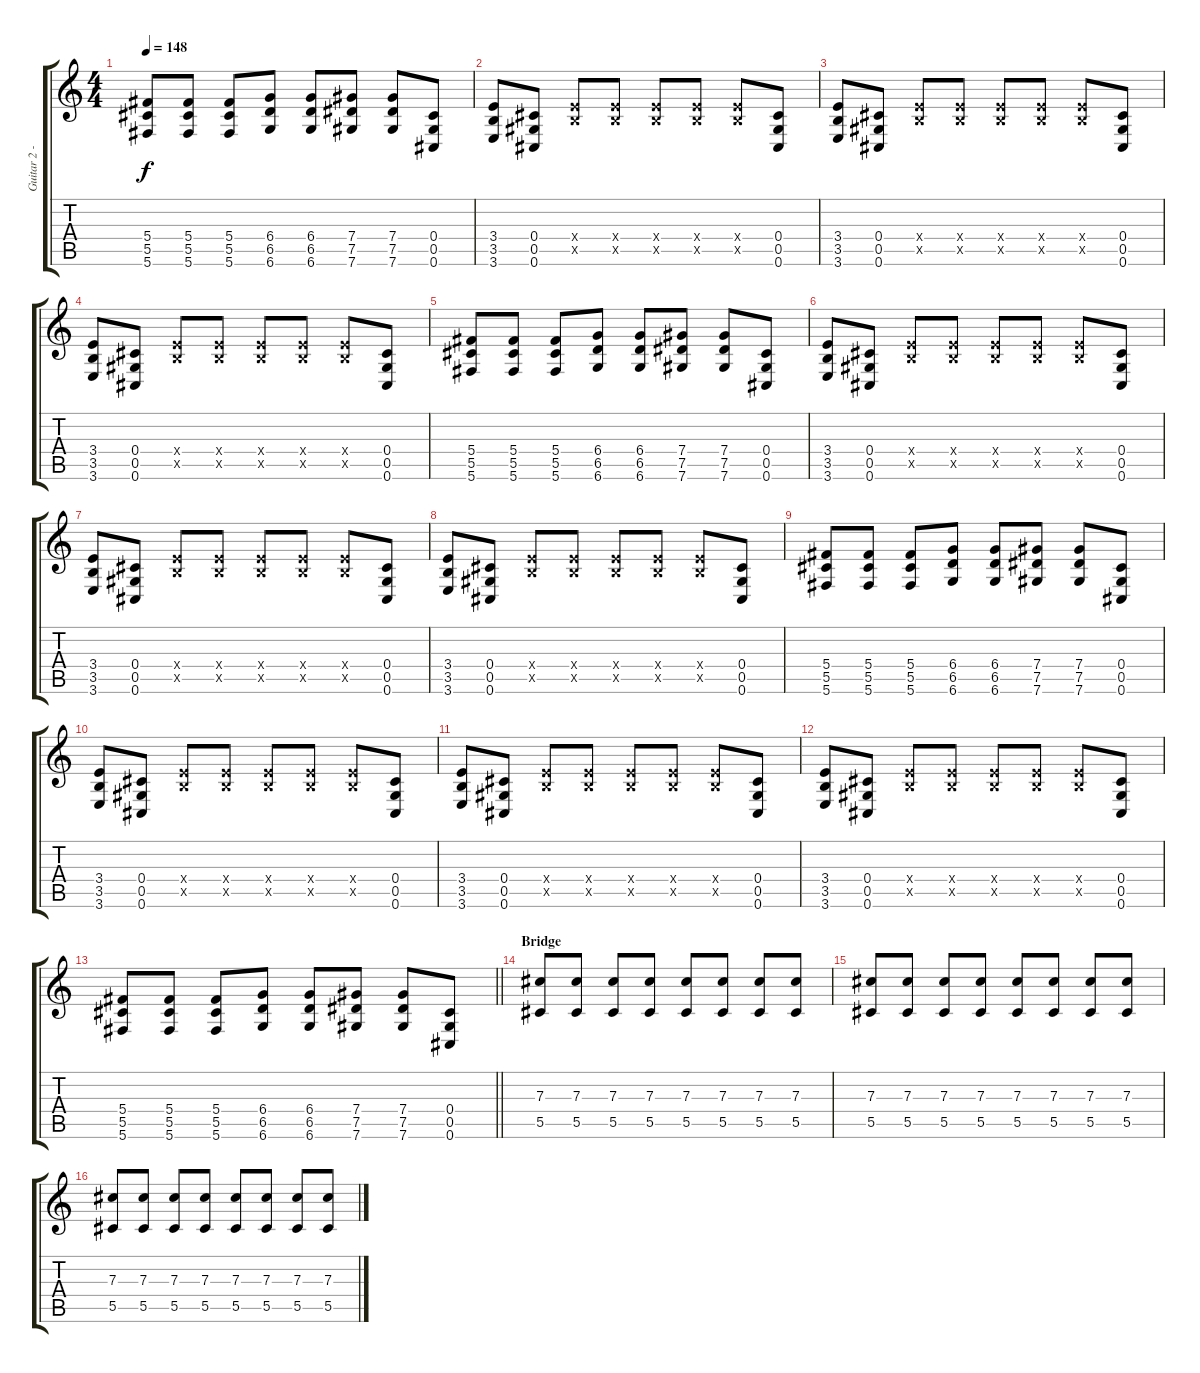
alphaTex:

\track ("Guitar 2 - Scott Stevens" "Guitar 2 -") {instrument distortionguitar}
\staff {score tabs}
\tuning (Eb4 Bb3 Gb3 Db3 Ab2 Db2) {hide}
\ts (4 4)
\tempo 148
\clef g2
\ks c
(5.4 5.5 5.6).8{dy f} (5.4 5.5 5.6).8 (5.4 5.5 5.6).8 (6.4 6.5 6.6).8 (6.4 6.5 6.6).8 (7.4 7.5 7.6).8 (7.4 7.5 7.6).8 (0.4 0.5 0.6).8 |
(3.4 3.5 3.6).8 (0.4 0.5 0.6).8 (3.4{x} 3.5{x}).8 (3.4{x} 3.5{x}).8 (3.4{x} 3.5{x}).8 (3.4{x} 3.5{x}).8 (3.4{x} 3.5{x}).8 (0.4 0.5 0.6).8 |
(3.4 3.5 3.6).8 (0.4 0.5 0.6).8 (3.4{x} 3.5{x}).8 (3.4{x} 3.5{x}).8 (3.4{x} 3.5{x}).8 (3.4{x} 3.5{x}).8 (3.4{x} 3.5{x}).8 (0.4 0.5 0.6).8 |
(3.4 3.5 3.6).8 (0.4 0.5 0.6).8 (3.4{x} 3.5{x}).8 (3.4{x} 3.5{x}).8 (3.4{x} 3.5{x}).8 (3.4{x} 3.5{x}).8 (3.4{x} 3.5{x}).8 (0.4 0.5 0.6).8 |
(5.4 5.5 5.6).8 (5.4 5.5 5.6).8 (5.4 5.5 5.6).8 (6.4 6.5 6.6).8 (6.4 6.5 6.6).8 (7.4 7.5 7.6).8 (7.4 7.5 7.6).8 (0.4 0.5 0.6).8 |
(3.4 3.5 3.6).8 (0.4 0.5 0.6).8 (3.4{x} 3.5{x}).8 (3.4{x} 3.5{x}).8 (3.4{x} 3.5{x}).8 (3.4{x} 3.5{x}).8 (3.4{x} 3.5{x}).8 (0.4 0.5 0.6).8 |
(3.4 3.5 3.6).8 (0.4 0.5 0.6).8 (3.4{x} 3.5{x}).8 (3.4{x} 3.5{x}).8 (3.4{x} 3.5{x}).8 (3.4{x} 3.5{x}).8 (3.4{x} 3.5{x}).8 (0.4 0.5 0.6).8 |
(3.4 3.5 3.6).8 (0.4 0.5 0.6).8 (3.4{x} 3.5{x}).8 (3.4{x} 3.5{x}).8 (3.4{x} 3.5{x}).8 (3.4{x} 3.5{x}).8 (3.4{x} 3.5{x}).8 (0.4 0.5 0.6).8 |
(5.4 5.5 5.6).8 (5.4 5.5 5.6).8 (5.4 5.5 5.6).8 (6.4 6.5 6.6).8 (6.4 6.5 6.6).8 (7.4 7.5 7.6).8 (7.4 7.5 7.6).8 (0.4 0.5 0.6).8 |
(3.4 3.5 3.6).8 (0.4 0.5 0.6).8 (3.4{x} 3.5{x}).8 (3.4{x} 3.5{x}).8 (3.4{x} 3.5{x}).8 (3.4{x} 3.5{x}).8 (3.4{x} 3.5{x}).8 (0.4 0.5 0.6).8 |
(3.4 3.5 3.6).8 (0.4 0.5 0.6).8 (3.4{x} 3.5{x}).8 (3.4{x} 3.5{x}).8 (3.4{x} 3.5{x}).8 (3.4{x} 3.5{x}).8 (3.4{x} 3.5{x}).8 (0.4 0.5 0.6).8 |
(3.4 3.5 3.6).8 (0.4 0.5 0.6).8 (3.4{x} 3.5{x}).8 (3.4{x} 3.5{x}).8 (3.4{x} 3.5{x}).8 (3.4{x} 3.5{x}).8 (3.4{x} 3.5{x}).8 (0.4 0.5 0.6).8 |
\barLineRight lightlight
(5.4 5.5 5.6).8 (5.4 5.5 5.6).8 (5.4 5.5 5.6).8 (6.4 6.5 6.6).8 (6.4 6.5 6.6).8 (7.4 7.5 7.6).8 (7.4 7.5 7.6).8 (0.4 0.5 0.6).8 |
\section ("" "Bridge")
(7.3 5.5).8 (7.3 5.5).8 (7.3 5.5).8 (7.3 5.5).8 (7.3 5.5).8 (7.3 5.5).8 (7.3 5.5).8 (7.3 5.5).8 |
(7.3 5.5).8 (7.3 5.5).8 (7.3 5.5).8 (7.3 5.5).8 (7.3 5.5).8 (7.3 5.5).8 (7.3 5.5).8 (7.3 5.5).8 |
(7.3 5.5).8 (7.3 5.5).8 (7.3 5.5).8 (7.3 5.5).8 (7.3 5.5).8 (7.3 5.5).8 (7.3 5.5).8 (7.3 5.5).8
